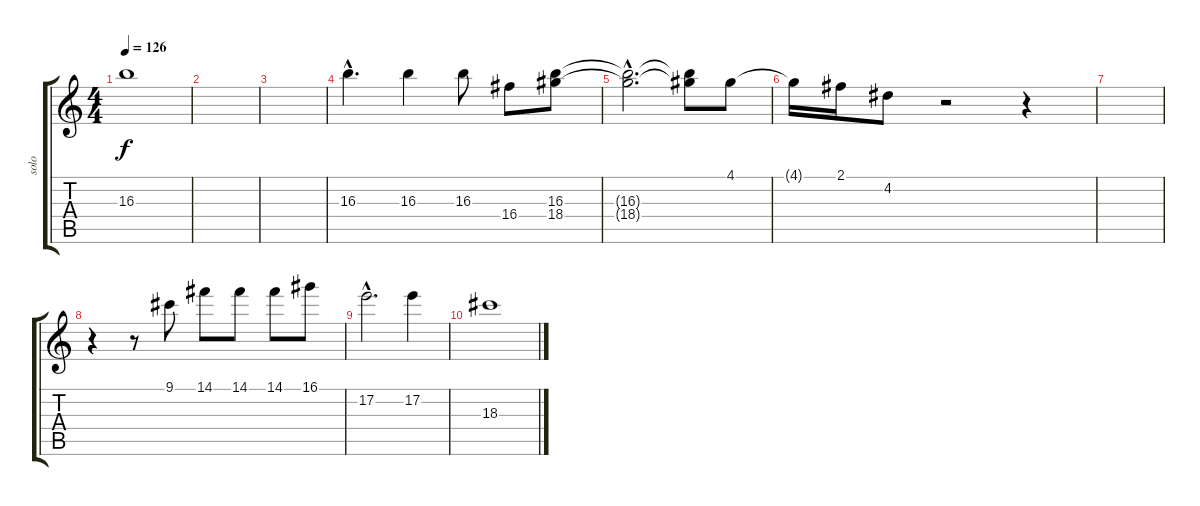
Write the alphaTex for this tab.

\track ("solo" "solo") {instrument distortionguitar}
\staff {score tabs}
\tuning (E4 B3 G3 D3 A2 E2) {hide}
\ts (4 4)
\tempo 126
\clef g2
\ks c
16.3{t}.1{dy f} |
|
|
16.3{hac}.4{d} 16.3.4 16.3.8 16.4.8 (16.3 18.4).8 |
(16.3{hac t} 18.4{hac t}).2{d} (16.3{t} 18.4{t}).8 4.1.8 |
4.1{t}.16 2.1.16 4.2.8 r.2 r.4 |
|
r.4 r.8 9.1.8 14.1.8 14.1.8 14.1.8 16.1.8 |
17.2{hac}.2{d} 17.2.4 |
18.3.1
